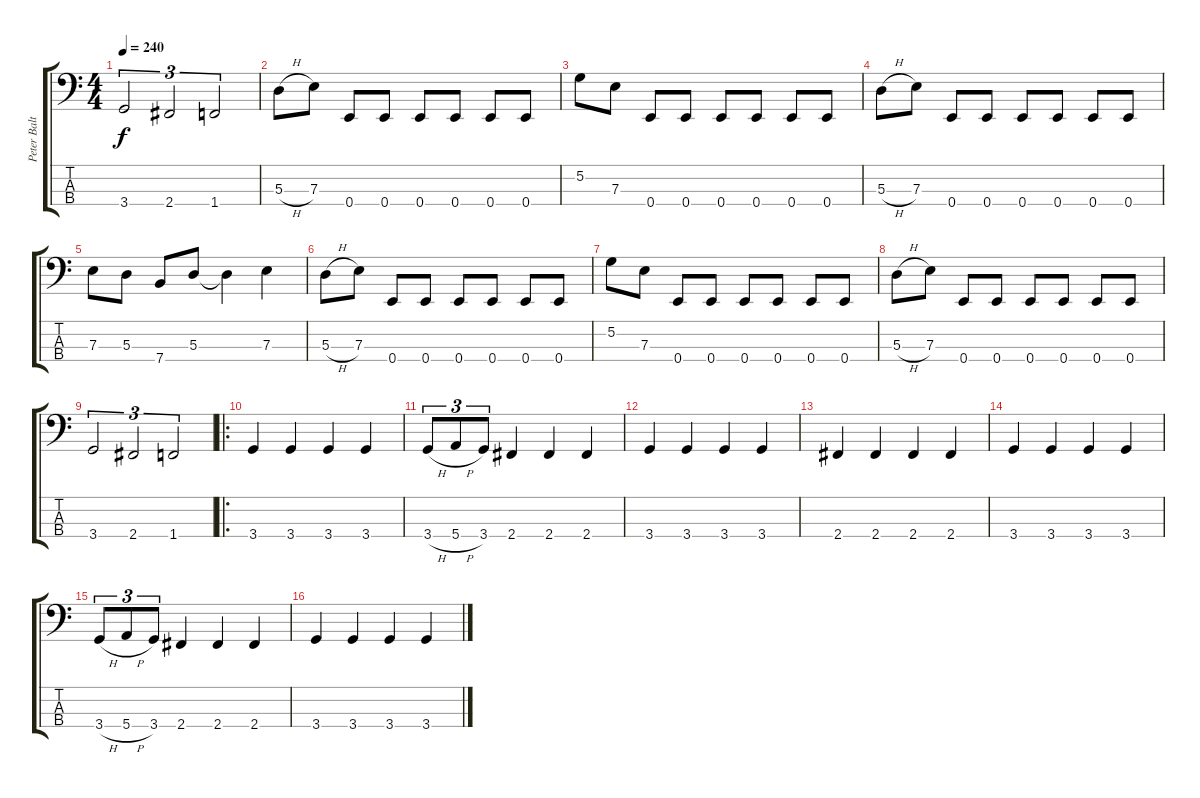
\track ("Peter Baltes" "Peter Balt") {instrument electricbassfinger}
\staff {score tabs}
\tuning (G2 D2 A1 E1) {hide}
\ts (4 4)
\tempo 240
\clef f4
\ks c
3.4.2{tu (3 2) dy f} 2.4.2{tu (3 2)} 1.4.2{tu (3 2)} |
5.3{h}.8 7.3.8 0.4.8 0.4.8 0.4.8 0.4.8 0.4.8 0.4.8 |
5.2.8 7.3.8 0.4.8 0.4.8 0.4.8 0.4.8 0.4.8 0.4.8 |
5.3{h}.8 7.3.8 0.4.8 0.4.8 0.4.8 0.4.8 0.4.8 0.4.8 |
7.3.8 5.3.8 7.4.8 5.3.8 5.3{t}.4 7.3.4 |
5.3{h}.8 7.3.8 0.4.8 0.4.8 0.4.8 0.4.8 0.4.8 0.4.8 |
5.2.8 7.3.8 0.4.8 0.4.8 0.4.8 0.4.8 0.4.8 0.4.8 |
5.3{h}.8 7.3.8 0.4.8 0.4.8 0.4.8 0.4.8 0.4.8 0.4.8 |
3.4.2{tu (3 2)} 2.4.2{tu (3 2)} 1.4.2{tu (3 2)} |
\ro
3.4.4 3.4.4 3.4.4 3.4.4 |
3.4{h}.8{tu (3 2)} 5.4{h}.8{tu (3 2)} 3.4.8{tu (3 2)} 2.4.4 2.4.4 2.4.4 |
3.4.4 3.4.4 3.4.4 3.4.4 |
2.4.4 2.4.4 2.4.4 2.4.4 |
3.4.4 3.4.4 3.4.4 3.4.4 |
3.4{h}.8{tu (3 2)} 5.4{h}.8{tu (3 2)} 3.4.8{tu (3 2)} 2.4.4 2.4.4 2.4.4 |
3.4.4 3.4.4 3.4.4 3.4.4
